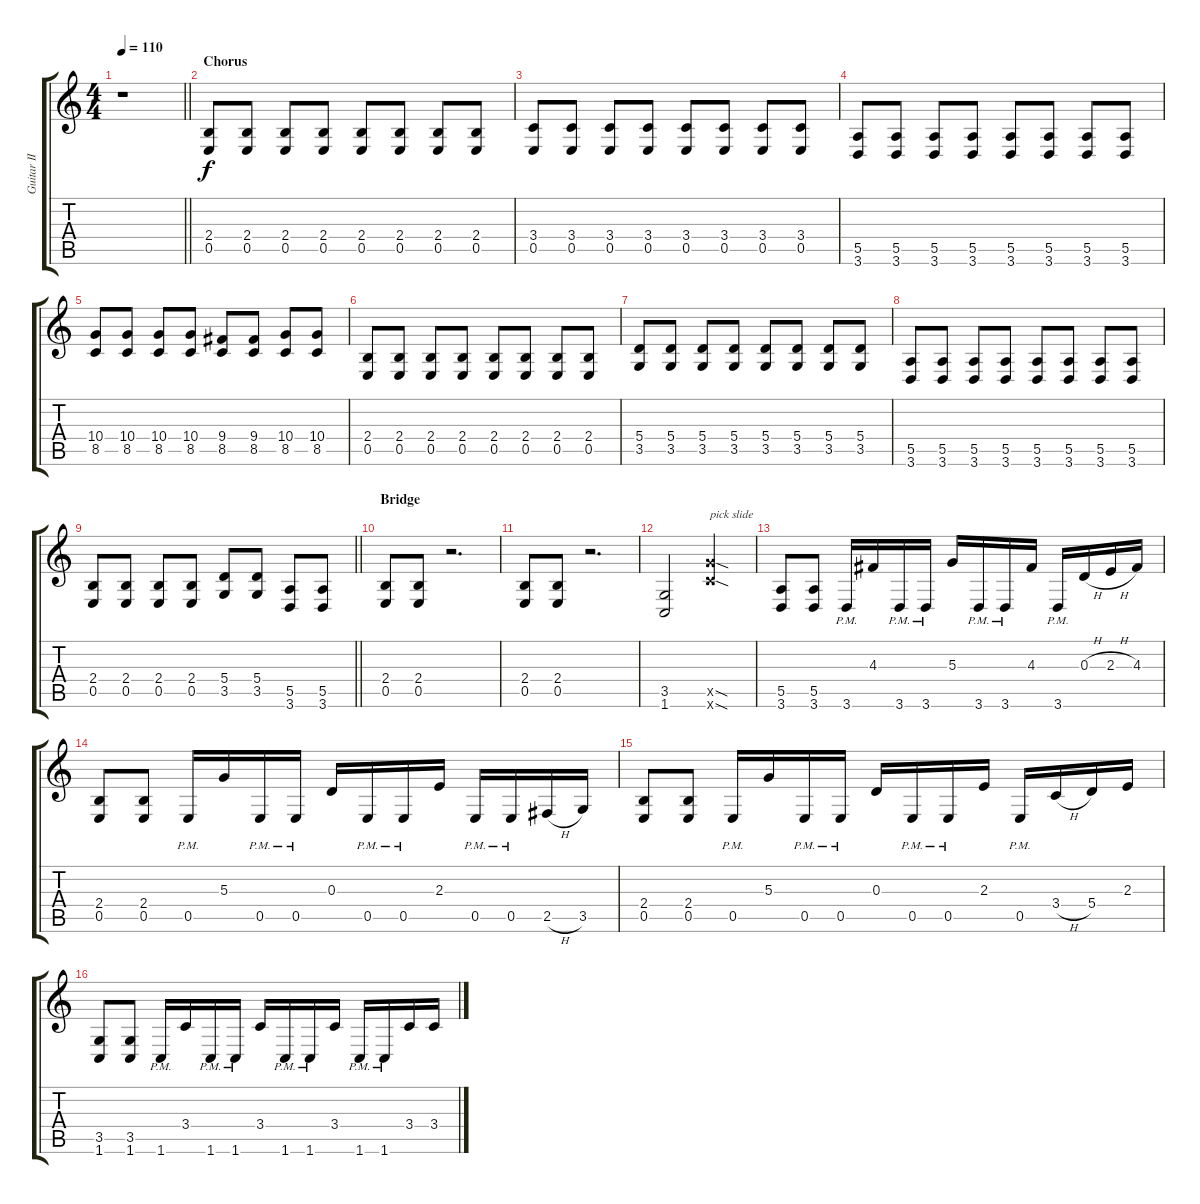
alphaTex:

\track ("Guitar II" "Guitar II") {instrument overdrivenguitar}
\staff {score tabs}
\tuning (B3 Gb3 D3 A2 E2 B1) {hide}
\ts (4 4)
\tempo 110
\clef g2
\barLineRight lightlight
\ks c
r.1{dy f} |
\section ("" "Chorus")
(2.4 0.5).8 (2.4 0.5).8 (2.4 0.5).8 (2.4 0.5).8 (2.4 0.5).8 (2.4 0.5).8 (2.4 0.5).8 (2.4 0.5).8 |
(3.4 0.5).8 (3.4 0.5).8 (3.4 0.5).8 (3.4 0.5).8 (3.4 0.5).8 (3.4 0.5).8 (3.4 0.5).8 (3.4 0.5).8 |
(5.5 3.6).8 (5.5 3.6).8 (5.5 3.6).8 (5.5 3.6).8 (5.5 3.6).8 (5.5 3.6).8 (5.5 3.6).8 (5.5 3.6).8 |
(10.4 8.5).8 (10.4 8.5).8 (10.4 8.5).8 (10.4 8.5).8 (9.4 8.5).8 (9.4 8.5).8 (10.4 8.5).8 (10.4 8.5).8 |
(2.4 0.5).8 (2.4 0.5).8 (2.4 0.5).8 (2.4 0.5).8 (2.4 0.5).8 (2.4 0.5).8 (2.4 0.5).8 (2.4 0.5).8 |
(5.4 3.5).8 (5.4 3.5).8 (5.4 3.5).8 (5.4 3.5).8 (5.4 3.5).8 (5.4 3.5).8 (5.4 3.5).8 (5.4 3.5).8 |
(5.5 3.6).8 (5.5 3.6).8 (5.5 3.6).8 (5.5 3.6).8 (5.5 3.6).8 (5.5 3.6).8 (5.5 3.6).8 (5.5 3.6).8 |
\barLineRight lightlight
(2.4 0.5).8 (2.4 0.5).8 (2.4 0.5).8 (2.4 0.5).8 (5.4 3.5).8 (5.4 3.5).8 (5.5 3.6).8 (5.5 3.6).8 |
\section ("" "Bridge")
(2.4 0.5).8{balance 11} (2.4 0.5).8 r.2{d} |
(2.4 0.5).8 (2.4 0.5).8 r.2{d} |
(3.5 1.6).2 (15.5{sod x} 13.6{sod x}).2{txt "pick slide"} |
(5.5 3.6).8 (5.5 3.6).8 3.6{pm}.16 4.3.16 3.6{pm}.16 3.6{pm}.16 5.3.16 3.6{pm}.16 3.6{pm}.16 4.3.16 3.6{pm}.16 0.3{h}.16 2.3{h}.16 4.3.16 |
(2.4 0.5).8 (2.4 0.5).8 0.5{pm}.16 5.3.16 0.5{pm}.16 0.5{pm}.16 0.3.16 0.5{pm}.16 0.5{pm}.16 2.3.16 0.5{pm}.16 0.5{pm}.16 2.5{h}.16 3.5.16 |
(2.4 0.5).8 (2.4 0.5).8 0.5{pm}.16 5.3.16 0.5{pm}.16 0.5{pm}.16 0.3.16 0.5{pm}.16 0.5{pm}.16 2.3.16 0.5{pm}.16 3.4{h}.16 5.4.16 2.3.16 |
(3.5 1.6).8 (3.5 1.6).8 1.6{pm}.16 3.4.16 1.6{pm}.16 1.6{pm}.16 3.4.16 1.6{pm}.16 1.6{pm}.16 3.4.16 1.6{pm}.16 1.6{pm}.16 3.4.16 3.4.16
